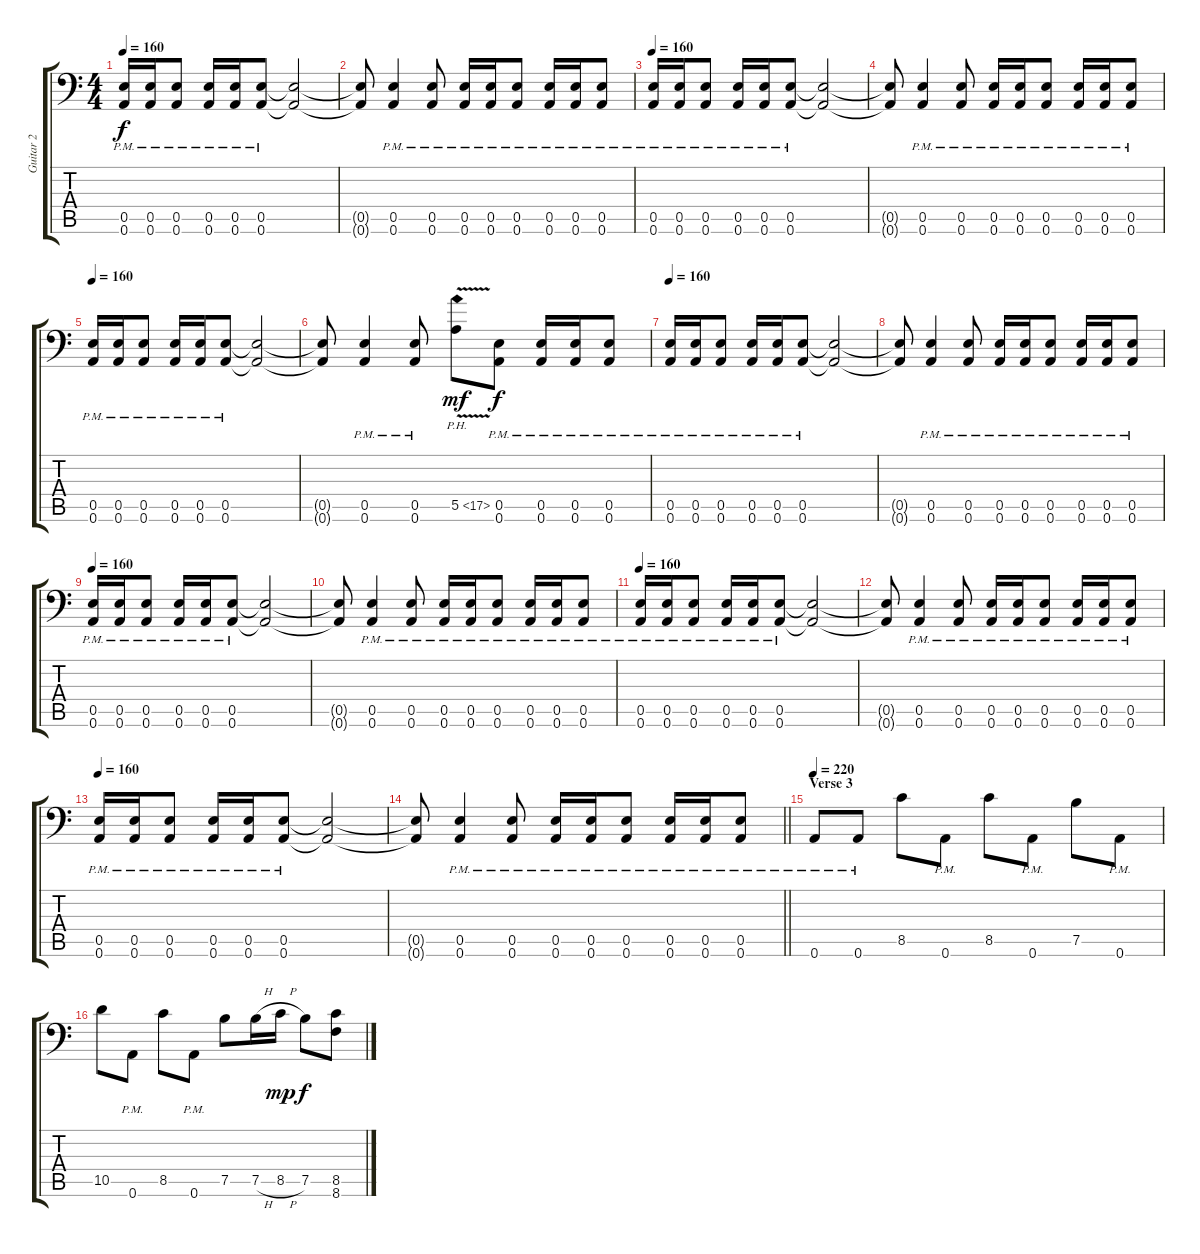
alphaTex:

\track ("Guitar 2" "Guitar 2") {instrument distortionguitar}
\staff {score tabs}
\tuning (B3 Gb3 D3 A2 E2 A1) {hide}
\ts (4 4)
\tempo 160
\clef f4
\ks c
(0.5{pm} 0.6{pm}).16{dy f} (0.5{pm} 0.6{pm}).16 (0.5{pm} 0.6{pm}).8 (0.5{pm} 0.6{pm}).16 (0.5{pm} 0.6{pm}).16 (0.5{pm} 0.6{pm}).8 (0.5{t} 0.6{t}).2 |
(0.5{t} 0.6{t}).8 (0.5{pm} 0.6{pm}).4 (0.5{pm} 0.6{pm}).8 (0.5{pm} 0.6{pm}).16 (0.5{pm} 0.6{pm}).16 (0.5{pm} 0.6{pm}).8 (0.5{pm} 0.6{pm}).16 (0.5{pm} 0.6{pm}).16 (0.5{pm} 0.6{pm}).8 |
\tempo 160
(0.5{pm} 0.6{pm}).16 (0.5{pm} 0.6{pm}).16 (0.5{pm} 0.6{pm}).8 (0.5{pm} 0.6{pm}).16 (0.5{pm} 0.6{pm}).16 (0.5{pm} 0.6{pm}).8 (0.5{t} 0.6{t}).2 |
(0.5{t} 0.6{t}).8 (0.5{pm} 0.6{pm}).4 (0.5{pm} 0.6{pm}).8 (0.5{pm} 0.6{pm}).16 (0.5{pm} 0.6{pm}).16 (0.5{pm} 0.6{pm}).8 (0.5{pm} 0.6{pm}).16 (0.5{pm} 0.6{pm}).16 (0.5{pm} 0.6{pm}).8 |
\tempo 160
(0.5{pm} 0.6{pm}).16 (0.5{pm} 0.6{pm}).16 (0.5{pm} 0.6{pm}).8 (0.5{pm} 0.6{pm}).16 (0.5{pm} 0.6{pm}).16 (0.5{pm} 0.6{pm}).8 (0.5{t} 0.6{t}).2 |
(0.5{t} 0.6{t}).8 (0.5{pm} 0.6{pm}).4 (0.5{pm} 0.6{pm}).8 5.5{ph 12 v}.8{dy mf instrument guitarharmonics} (0.5{pm} 0.6{pm}).8{dy f instrument distortionguitar} (0.5{pm} 0.6{pm}).16 (0.5{pm} 0.6{pm}).16 (0.5{pm} 0.6{pm}).8 |
\tempo 160
(0.5{pm} 0.6{pm}).16 (0.5{pm} 0.6{pm}).16 (0.5{pm} 0.6{pm}).8 (0.5{pm} 0.6{pm}).16 (0.5{pm} 0.6{pm}).16 (0.5{pm} 0.6{pm}).8 (0.5{t} 0.6{t}).2 |
(0.5{t} 0.6{t}).8 (0.5{pm} 0.6{pm}).4 (0.5{pm} 0.6{pm}).8 (0.5{pm} 0.6{pm}).16 (0.5{pm} 0.6{pm}).16 (0.5{pm} 0.6{pm}).8 (0.5{pm} 0.6{pm}).16 (0.5{pm} 0.6{pm}).16 (0.5{pm} 0.6{pm}).8 |
\tempo 160
(0.5{pm} 0.6{pm}).16 (0.5{pm} 0.6{pm}).16 (0.5{pm} 0.6{pm}).8 (0.5{pm} 0.6{pm}).16 (0.5{pm} 0.6{pm}).16 (0.5{pm} 0.6{pm}).8 (0.5{t} 0.6{t}).2 |
(0.5{t} 0.6{t}).8 (0.5{pm} 0.6{pm}).4 (0.5{pm} 0.6{pm}).8 (0.5{pm} 0.6{pm}).16 (0.5{pm} 0.6{pm}).16 (0.5{pm} 0.6{pm}).8 (0.5{pm} 0.6{pm}).16 (0.5{pm} 0.6{pm}).16 (0.5{pm} 0.6{pm}).8 |
\tempo 160
(0.5{pm} 0.6{pm}).16 (0.5{pm} 0.6{pm}).16 (0.5{pm} 0.6{pm}).8 (0.5{pm} 0.6{pm}).16 (0.5{pm} 0.6{pm}).16 (0.5{pm} 0.6{pm}).8 (0.5{t} 0.6{t}).2 |
(0.5{t} 0.6{t}).8 (0.5{pm} 0.6{pm}).4 (0.5{pm} 0.6{pm}).8 (0.5{pm} 0.6{pm}).16 (0.5{pm} 0.6{pm}).16 (0.5{pm} 0.6{pm}).8 (0.5{pm} 0.6{pm}).16 (0.5{pm} 0.6{pm}).16 (0.5{pm} 0.6{pm}).8 |
\tempo 160
(0.5{pm} 0.6{pm}).16 (0.5{pm} 0.6{pm}).16 (0.5{pm} 0.6{pm}).8 (0.5{pm} 0.6{pm}).16 (0.5{pm} 0.6{pm}).16 (0.5{pm} 0.6{pm}).8 (0.5{t} 0.6{t}).2 |
\barLineRight lightlight
(0.5{t} 0.6{t}).8 (0.5{pm} 0.6{pm}).4 (0.5{pm} 0.6{pm}).8 (0.5{pm} 0.6{pm}).16 (0.5{pm} 0.6{pm}).16 (0.5{pm} 0.6{pm}).8 (0.5{pm} 0.6{pm}).16 (0.5{pm} 0.6{pm}).16 (0.5{pm} 0.6{pm}).8 |
\section ("" "Verse 3")
\tempo 220
0.6{pm}.8 0.6{pm}.8 8.5.8 0.6{pm}.8 8.5.8 0.6{pm}.8 7.5.8 0.6{pm}.8 |
10.5.8 0.6{pm}.8 8.5.8 0.6{pm}.8 7.5.8 7.5{h}.16 8.5{h}.16{dy mp} 7.5.8{dy f} (8.5 8.6).8
